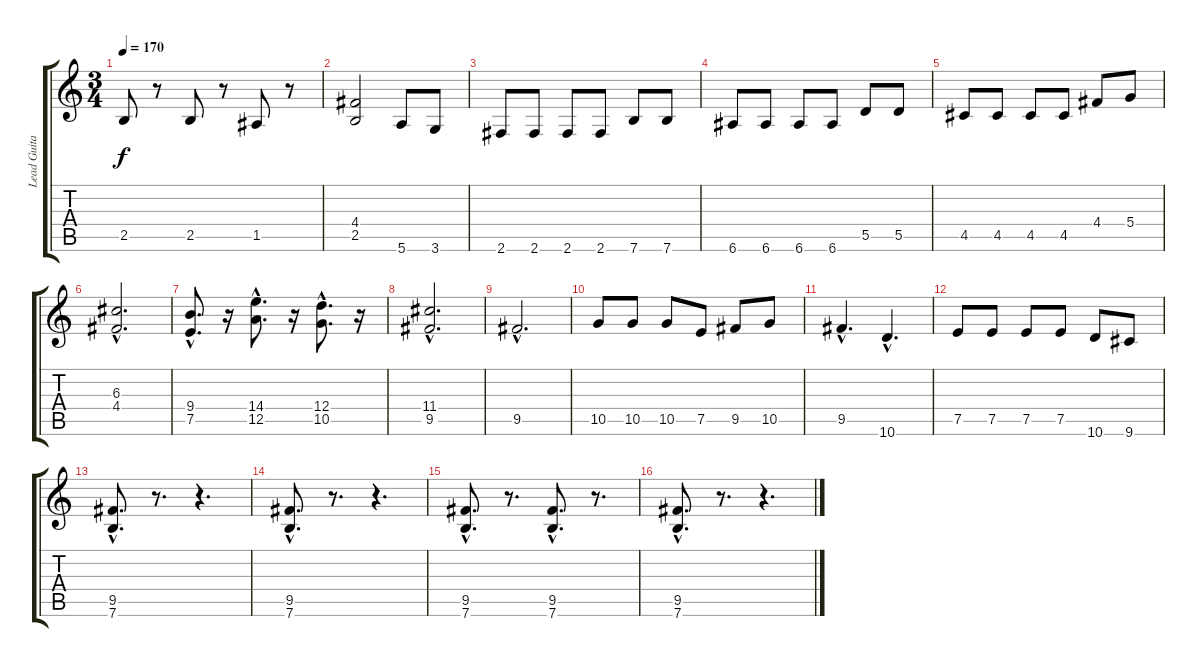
\track ("Lead Guitar" "Lead Guita") {instrument distortionguitar}
\staff {score tabs}
\tuning (E4 B3 G3 D3 A2 E2) {hide}
\ts (3 4)
\tempo 170
\clef g2
\ks c
2.5.8{dy f} r.8 2.5.8 r.8 1.5.8 r.8 |
(4.4 2.5).2 5.6.8 3.6.8 |
2.6.8 2.6.8 2.6.8 2.6.8 7.6.8 7.6.8 |
6.6.8 6.6.8 6.6.8 6.6.8 5.5.8 5.5.8 |
4.5.8 4.5.8 4.5.8 4.5.8 4.4.8 5.4.8 |
(6.3{hac} 4.4{hac}).2{d} |
(9.4{hac} 7.5{hac}).8{d} r.16 (14.4{hac} 12.5{hac}).8{d} r.16 (12.4{hac} 10.5{hac}).8{d} r.16 |
(11.4{hac} 9.5{hac}).2{d} |
9.5{hac}.2{d} |
10.5.8 10.5.8 10.5.8 7.5.8 9.5.8 10.5.8 |
9.5{hac}.4{d} 10.6{hac}.4{d} |
7.5.8 7.5.8 7.5.8 7.5.8 10.6.8 9.6.8 |
(9.5{hac} 7.6{hac}).8{d} r.8{d} r.4{d} |
(9.5{hac} 7.6{hac}).8{d} r.8{d} r.4{d} |
(9.5{hac} 7.6{hac}).8{d} r.8{d} (9.5{hac} 7.6{hac}).8{d} r.8{d} |
(9.5{hac} 7.6{hac}).8{d} r.8{d} r.4{d}
